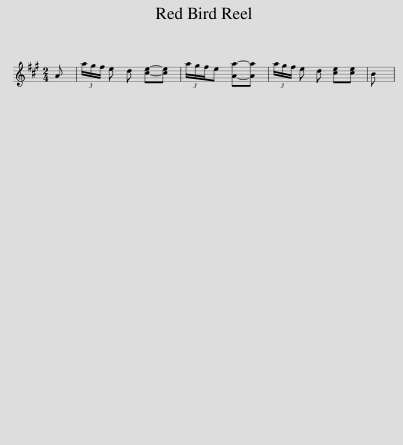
X:1
L:1/8
M:2/4
I:linebreak $
K:A
V:1 treble
V:1
 A | (3a/g/f/ e d [ce]-[ce] | (3a/g/f/e [Aa]-[Aa] | (3a/g/f/ e d [ce][ce] | B | %5
